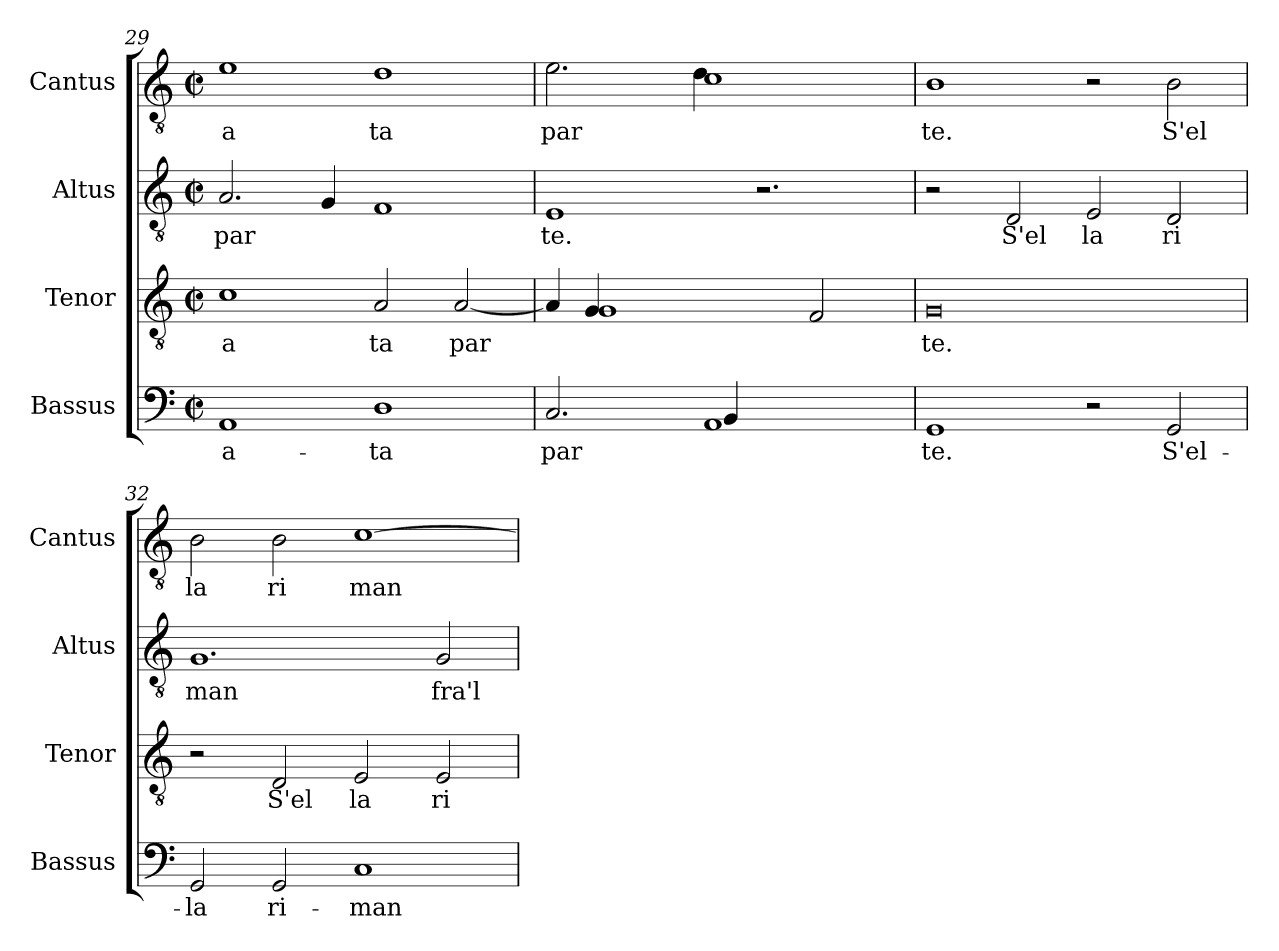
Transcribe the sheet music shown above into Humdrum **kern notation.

**kern	**text	**kern	**text	**kern	**text	**kern	**text
*part4	*part4	*part3	*part3	*part2	*part2	*part1	*part1
*staff4	*staff4	*staff3	*staff3	*staff2	*staff2	*staff1	*staff1
*I"Bassus	*	*I"Tenor	*	*I"Altus	*	*I"Cantus	*
*I'Bassus	*	*I'Tenor	*	*I'Altus	*	*I'Cantus	*
*clefF4	*	*clefGv2	*	*clefGv2	*	*clefGv2	*
*k[]	*	*k[]	*	*k[]	*	*k[]	*
*C:	*	*C:	*	*C:	*	*C:	*
*M2/2	*	*M2/2	*	*M2/2	*	*M2/2	*
*met(c|)	*	*met(c|)	*	*met(c|)	*	*met(c|)	*
=29	=29	=29	=29	=29	=29	=29	=29
!	!LO:LY:b:cj	!	!LO:LY:b:cj	!	!LO:LY:b:cj	!	!LO:LY:b:cj
1AA	-a-	1c	a	2.A/	par	1e	a
!	!	!	!	!	!LO:LY:b:cj	!	!
.	.	.	.	4G/	.	.	.
!	!LO:LY:b:cj	!	!LO:LY:b:cj	!	!LO:LY:b:cj	!	!LO:LY:b:cj
1D	-ta	2A/	ta	1F	.	1d	ta
!	!	!	!LO:LY:b:cj	!	!	!	!
.	.	[<2A/	par	.	.	.	.
=30	=30	=30	=30	=30	=30	=30	=30
!	!LO:LY:b:cj	!	!LO:LY:b:cj	!	!LO:LY:b:cj	!	!LO:LY:b:cj
*^	*	*^	*	*	*	*^	*
2.C/	2.ryy	par-	4A/]	4ryy	.	1E	te.	2.e\	2.ryy	par
!	!	!	!	!	!LO:LY:b:cj	!	!	!	!	!
.	.	.	1G	4G/	.	.	.	.	.	.
.	.	.	.	1ryy	.	.	.	.	.	.
!	!	!LO:LY:b:cj	!	!	!	!	!	!	!	!LO:LY:b:cj
1AA	4BB/	--	.	.	.	.	.	1c	4d\	.
.	2.ryy	.	.	.	.	2.r	.	.	2.ryy	.
!	!	!	!	!	!LO:LY:b:cj	!	!	!	!	!
.	.	.	2F/	.	.	.	.	.	.	.
.	.	.	.	4ryy	.	.	.	.	.	.
*v	*v	*	*	*	*	*	*	*v	*v	*
=31	=31	=31	=31	=31	=31	=31	=31	=31
!	!LO:LY:b:cj	!	!	!LO:LY:b:cj	!	!	!	!LO:LY:b:cj
*	*	*v	*v	*	*	*	*	*
1GG	-te.	0G	te.	2r	.	1B	te.
!	!	!	!	!	!LO:LY:b:cj	!	!
.	.	.	.	2D/	S'el	.	.
!	!	!	!	!	!LO:LY:b:cj	!	!
2r	.	.	.	2E/	la	2r	.
!	!LO:LY:b:cj	!	!	!	!LO:LY:b:cj	!	!LO:LY:b:cj
2GG/	S'el-	.	.	2D/	ri	2B\	S'el
=32	=32	=32	=32	=32	=32	=32	=32
!	!LO:LY:b:cj	!	!	!	!LO:LY:b:cj	!	!LO:LY:b:cj
2GG/	-la	2r	.	1.G	man	2B\	la
!	!LO:LY:b:cj	!	!LO:LY:b:cj	!	!	!	!LO:LY:b:cj
2GG/	ri-	2D/	S'el	.	.	2B\	ri
!	!LO:LY:b:cj	!	!LO:LY:b:cj	!	!	!	!LO:LY:b:cj
1C	-man	2E/	la	.	.	[>1c	man
!	!	!	!LO:LY:b:cj	!	!LO:LY:b:cj	!	!
.	.	2E/	ri	2G/	fra'l	.	.
=	=	=	=	=	=	=	=
*-	*-	*-	*-	*-	*-	*-	*-
